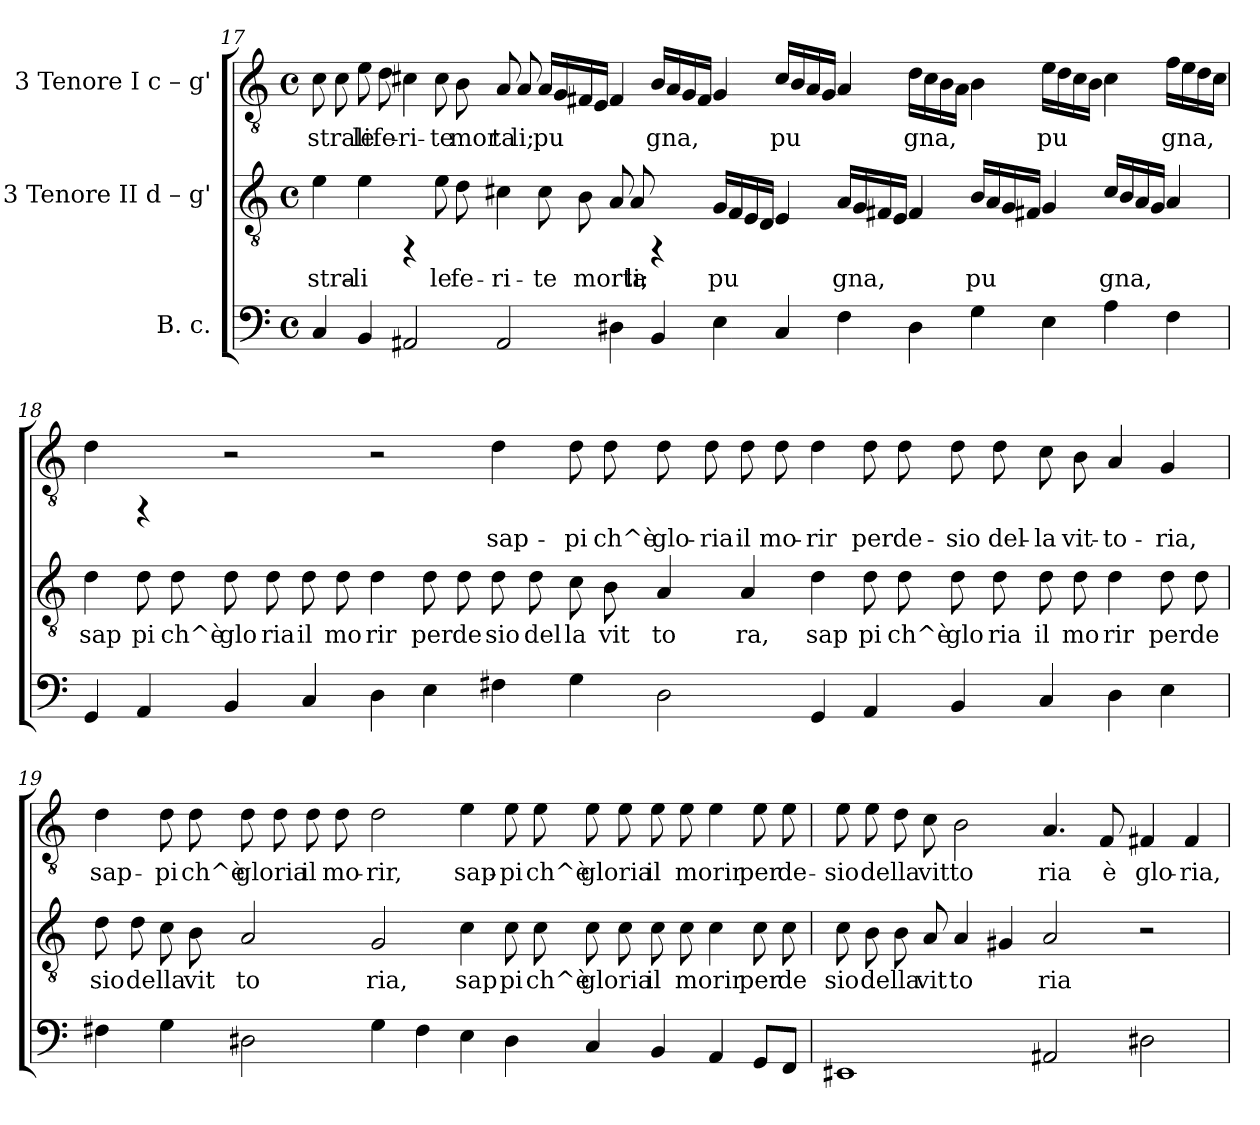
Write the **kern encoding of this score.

**kern	**kern	**text	**kern	**text
*part3	*part2	*part2	*part1	*part1
*staff3	*staff2	*staff2	*staff1	*staff1
*I"B. c.	*I"3  Tenore II  d – g'	*	*I"3  Tenore I  c – g'	*
!!LO:PB:g=z
*clefF4	*clefGv2	*	*clefGv2	*
*k[]	*k[]	*	*k[]	*
*C:	*C:	*	*C:	*
*M4/4	*M4/4	*	*M4/4	*
*met(c)	*met(c)	*	*met(c)	*
=17	=17	=17	=17	=17
!	!	!LO:LY:b:cj	!	!LO:LY:b:rj
4C/	4e\	stra-	8c\	strali
!	!	!	!	!LO:LY:b:rj
.	.	.	8c\	.
!	!	!LO:LY:b:cj	!	!LO:LY:b:rj
4BB/	4e\	-li	8e\	le
!	!	!	!	!LO:LY:b:rj
.	.	.	8d\	fe-
!	!	!	!	!LO:LY:b:rj
2AA#/	4rFF	.	4c#X\	-ri-
!	!	!LO:LY:b:cj	!	!LO:LY:b:rj
.	8e\	le	8c#\	-te
!	!	!LO:LY:b:cj	!	!LO:LY:b:rj
.	8d\	fe-	8B\	mor-
!	!	!LO:LY:b:cj	!	!LO:LY:b:rj
2AA#/	4c#X\	-ri-	8A/	-ta
!	!	!	!	!LO:LY:b:rj
.	.	.	8A/	li;
!	!	!LO:LY:b:cj	!	!LO:LY:b:rj
.	8c#\	-te	16A/L	pu-
!	!	!	!	!LO:LY:b:rj
.	.	.	16G/	--
!	!	!LO:LY:b:cj	!	!LO:LY:b:rj
.	8B\	morta	16F#X/	--
!	!	!	!	!LO:LY:b:rj
.	.	.	16E/J	--
!	!	!LO:LY:b:cj	!	!LO:LY:b:rj
4D#\	8A/	.	4F#/	--
!	!	!LO:LY:b:cj	!	!
.	8A/	li;	.	.
!	!	!	!	!LO:LY:b:rj
4BB/	4rFF	.	16B/L	-gna,
!	!	!	!	!LO:LY:b:rj
.	.	.	16A/	.
!	!	!	!	!LO:LY:b:rj
.	.	.	16G/	.
!	!	!	!	!LO:LY:b:rj
.	.	.	16F#/J	.
!	!	!LO:LY:b:cj	!	!LO:LY:b:rj
4E\	16G/L	pu-	4G/	.
!	!	!LO:LY:b:cj	!	!
.	16F/	--	.	.
!	!	!LO:LY:b:cj	!	!
.	16E/	--	.	.
!	!	!LO:LY:b:cj	!	!
.	16D/J	--	.	.
!	!	!LO:LY:b:cj	!	!LO:LY:b:rj
4C/	4E/	--	16c#/L	pu-
!	!	!	!	!LO:LY:b:rj
.	.	.	16B/	--
!	!	!	!	!LO:LY:b:rj
.	.	.	16A/	--
!	!	!	!	!LO:LY:b:rj
.	.	.	16G/J	--
!	!	!LO:LY:b:cj	!	!LO:LY:b:rj
4F\	16A/L	-gna,	4A/	--
!	!	!LO:LY:b:cj	!	!
.	16G/	.	.	.
!	!	!LO:LY:b:cj	!	!
.	16F#X/	.	.	.
!	!	!LO:LY:b:cj	!	!
.	16E/J	.	.	.
!	!	!LO:LY:b:cj	!	!LO:LY:b:rj
4D#\	4F#/	.	16d\L	-gna,
!	!	!	!	!LO:LY:b:rj
.	.	.	16c#\	.
!	!	!	!	!LO:LY:b:rj
.	.	.	16B\	.
!	!	!	!	!LO:LY:b:rj
.	.	.	16A\J	.
!	!	!LO:LY:b:cj	!	!LO:LY:b:rj
4G\	16B/L	pu-	4B\	.
!	!	!LO:LY:b:cj	!	!
.	16A/	--	.	.
!	!	!LO:LY:b:cj	!	!
.	16G/	--	.	.
!	!	!LO:LY:b:cj	!	!
.	16F#X/J	--	.	.
!	!	!LO:LY:b:cj	!	!LO:LY:b:rj
4E\	4G/	--	16e\L	pu-
!	!	!	!	!LO:LY:b:rj
.	.	.	16d\	--
!	!	!	!	!LO:LY:b:rj
.	.	.	16c#\	--
!	!	!	!	!LO:LY:b:rj
.	.	.	16B\J	--
!	!	!LO:LY:b:cj	!	!LO:LY:b:rj
4A\	16c#/L	-gna,	4c#\	--
!	!	!LO:LY:b:cj	!	!
.	16B/	.	.	.
!	!	!LO:LY:b:cj	!	!
.	16A/	.	.	.
!	!	!LO:LY:b:cj	!	!
.	16G/J	.	.	.
!	!	!LO:LY:b:cj	!	!LO:LY:b:rj
4F\	4A/	.	16f\L	-gna,
!	!	!	!	!LO:LY:b:rj
.	.	.	16e\	.
!	!	!	!	!LO:LY:b:rj
.	.	.	16d\	.
!	!	!	!	!LO:LY:b:rj
.	.	.	16c#\J	.
!!LO:LB:g=z
=18	=18	=18	=18	=18
!	!	!LO:LY:b:cj	!	!LO:LY:b:rj
4GG/	4d\	sap	4d\	.
!	!	!LO:LY:b:cj	!	!
4AA/	8d\	pi	4rFF	.
!	!	!LO:LY:b:cj	!	!
.	8d\	ch^è	.	.
!	!	!LO:LY:b:cj	!	!
4BB/	8d\	glo	2r	.
!	!	!LO:LY:b:cj	!	!
.	8d\	ria	.	.
!	!	!LO:LY:b:cj	!	!
4C/	8d\	il	.	.
!	!	!LO:LY:b:cj	!	!
.	8d\	mo	.	.
!	!	!LO:LY:b:cj	!	!
4D\	4d\	rir	2r	.
!	!	!LO:LY:b:cj	!	!
4E\	8d\	per	.	.
!	!	!LO:LY:b:cj	!	!
.	8d\	de	.	.
!	!	!LO:LY:b:cj	!	!LO:LY:b:rj
4F#X\	8d\	sio	4d\	sap-
!	!	!LO:LY:b:cj	!	!
.	8d\	del	.	.
!	!	!LO:LY:b:cj	!	!LO:LY:b:rj
4G\	8c\	la	8d\	-pi
!	!	!LO:LY:b:cj	!	!LO:LY:b:rj
.	8B\	vit	8d\	ch^è
!	!	!LO:LY:b:cj	!	!LO:LY:b:rj
2D\	4A/	to	8d\	glo-
!	!	!	!	!LO:LY:b:rj
.	.	.	8d\	-ria
!	!	!LO:LY:b:cj	!	!LO:LY:b:rj
.	4A/	ra,	8d\	il
!	!	!	!	!LO:LY:b:rj
.	.	.	8d\	mo-
!	!	!LO:LY:b:cj	!	!LO:LY:b:rj
4GG/	4d\	sap	4d\	-rir
!	!	!LO:LY:b:cj	!	!LO:LY:b:rj
4AA/	8d\	pi	8d\	per
!	!	!LO:LY:b:cj	!	!LO:LY:b:rj
.	8d\	ch^è	8d\	de-
!	!	!LO:LY:b:cj	!	!LO:LY:b:rj
4BB/	8d\	glo	8d\	-sio
!	!	!LO:LY:b:cj	!	!LO:LY:b:rj
.	8d\	ria	8d\	del-
!	!	!LO:LY:b:cj	!	!LO:LY:b:rj
4C/	8d\	il	8c\	-la
!	!	!LO:LY:b:cj	!	!LO:LY:b:rj
.	8d\	mo	8B\	vit-
!	!	!LO:LY:b:cj	!	!LO:LY:b:rj
4D\	4d\	rir	4A/	-to-
!	!	!LO:LY:b:cj	!	!LO:LY:b:rj
4E\	8d\	per	4G/	-ria,
!	!	!LO:LY:b:cj	!	!
.	8d\	de	.	.
!!LO:LB:g=z
=19	=19	=19	=19	=19
!	!	!LO:LY:b:cj	!	!LO:LY:b:rj
4F#X\	8d\	sio	4d\	sap-
!	!	!LO:LY:b:cj	!	!
.	8d\	della	.	.
!	!	!LO:LY:b:cj	!	!LO:LY:b:rj
4G\	8c\	.	8d\	-pi
!	!	!LO:LY:b:cj	!	!LO:LY:b:rj
.	8B\	vit	8d\	ch^è
!	!	!LO:LY:b:cj	!	!LO:LY:b:rj
2D#\	2A/	to	8d\	gloria
!	!	!	!	!LO:LY:b:rj
.	.	.	8d\	.
!	!	!	!	!LO:LY:b:rj
.	.	.	8d\	il
!	!	!	!	!LO:LY:b:rj
.	.	.	8d\	mo-
!	!	!LO:LY:b:cj	!	!LO:LY:b:rj
4G\	2G/	ria,	2d\	-rir,
4F#\	.	.	.	.
!	!	!LO:LY:b:cj	!	!LO:LY:b:rj
4E\	4c\	sap	4e\	sap-
!	!	!LO:LY:b:cj	!	!LO:LY:b:rj
4D#\	8c\	pi	8e\	-pi
!	!	!LO:LY:b:cj	!	!LO:LY:b:rj
.	8c\	ch^è	8e\	ch^è
!	!	!LO:LY:b:cj	!	!LO:LY:b:rj
4C/	8c\	gloria	8e\	gloria
!	!	!LO:LY:b:cj	!	!LO:LY:b:rj
.	8c\	.	8e\	.
!	!	!LO:LY:b:cj	!	!LO:LY:b:rj
4BB/	8c\	il	8e\	il
!	!	!LO:LY:b:cj	!	!LO:LY:b:rj
.	8c\	morir	8e\	morir
!	!	!LO:LY:b:cj	!	!LO:LY:b:rj
4AA/	4c\	.	4e\	.
!	!	!LO:LY:b:cj	!	!LO:LY:b:rj
8GG/L	8c\	per	8e\	per
!	!	!LO:LY:b:cj	!	!LO:LY:b:rj
8FF/J	8c\	de	8e\	de-
=20	=20	=20	=20	=20
!	!	!LO:LY:b:cj	!	!LO:LY:b:rj
1EE#	8c\	sio	8e\	-sio
!	!	!LO:LY:b:cj	!	!LO:LY:b:rj
.	8B\	della	8e\	della
!	!	!LO:LY:b:cj	!	!LO:LY:b:rj
.	8B\	.	8d\	.
!	!	!LO:LY:b:cj	!	!LO:LY:b:rj
.	8A/	vit	8c\	vitto-
!	!	!LO:LY:b:cj	!	!LO:LY:b:rj
.	4A/	to	2B\	--
!	!	!LO:LY:b:cj	!	!
.	4G#X/	.	.	.
!	!	!LO:LY:b:cj	!	!LO:LY:b:rj
2AA#/	2A/	ria	4.A/	-ria
!	!	!	!	!LO:LY:b:rj
.	.	.	8F/	è
!	!	!	!	!LO:LY:b:rj
2D#\	2r	.	4F#X/	glo-
!	!	!	!	!LO:LY:b:rj
.	.	.	4F#/	-ria,
=	=	=	=	=
*-	*-	*-	*-	*-
